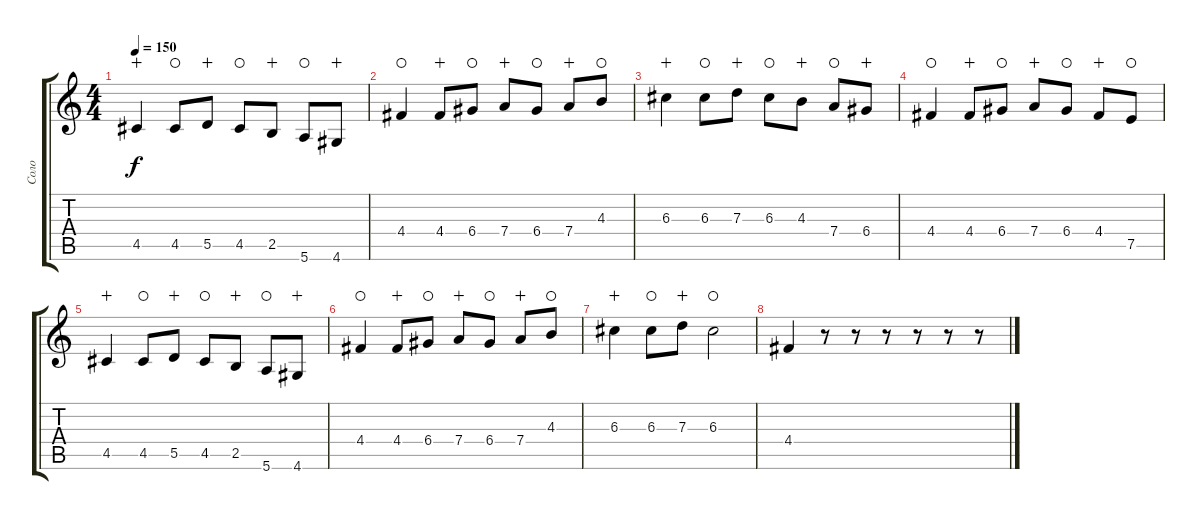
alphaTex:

\track ("Соло" "Соло") {instrument distortionguitar}
\staff {score tabs}
\tuning (E4 B3 G3 D3 A2 E2) {hide}
\ts (4 4)
\tempo 150
\clef g2
\ks c
4.5.4{dy f wahc} 4.5.8{waho} 5.5.8{wahc} 4.5.8{waho} 2.5.8{wahc} 5.6.8{waho} 4.6.8{wahc} |
4.4.4{waho} 4.4.8{wahc} 6.4.8{waho} 7.4.8{wahc} 6.4.8{waho} 7.4.8{wahc} 4.3.8{waho} |
6.3.4{wahc} 6.3.8{waho} 7.3.8{wahc} 6.3.8{waho} 4.3.8{wahc} 7.4.8{waho} 6.4.8{wahc} |
4.4.4{waho} 4.4.8{wahc} 6.4.8{waho} 7.4.8{wahc} 6.4.8{waho} 4.4.8{wahc} 7.5.8{waho} |
4.5.4{wahc} 4.5.8{waho} 5.5.8{wahc} 4.5.8{waho} 2.5.8{wahc} 5.6.8{waho} 4.6.8{wahc} |
4.4.4{waho} 4.4.8{wahc} 6.4.8{waho} 7.4.8{wahc} 6.4.8{waho} 7.4.8{wahc} 4.3.8{waho} |
6.3.4{wahc} 6.3.8{waho} 7.3.8{wahc} 6.3.2{waho} |
4.4.4 r.8 r.8 r.8 r.8 r.8 r.8
